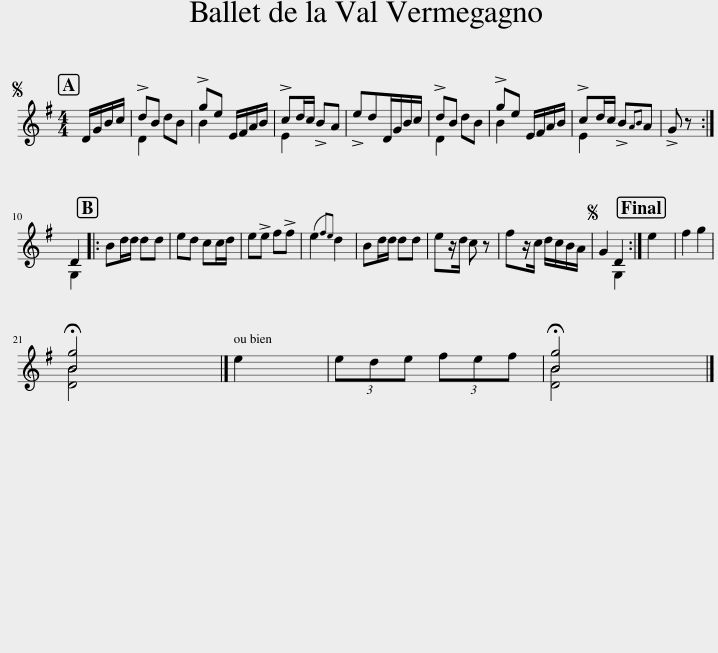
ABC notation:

X:1
%%score ( 1 2 )
L:1/8
M:4/4
I:linebreak $
K:G
V:1 treble
V:2 treble
V:1
S D/G/B/c/ | !>!dB dB | !>!ge E/F/A/B/ | !>!cd/c/ !>!BA | !>!edD/G/B/c/ | %5
 !>!dB dB | !>!ge E/F/A/B/ | !>!cd/c/ !>!B{AB}A | !>!G z :|$ D2 |: %10
 Bd/d/ dd | ed cc/d/ | e!>!e f!>!f | (e2{fe)} d2 | Bd/d/ dd | %15
 ez/d/ c z | fz/c/ d/c/B/A/ |S G2 D2 :| e2 | f2 g2 |$ %20
 !fermata![Bg]4 |] e2 | (3ede (3fef | !fermata![Bg]4 |] %24
V:2
 x2 | D2 x2 | B2 x2 | E2 x2 | x4 | %5
 D2 x2 | B2 x2 | E2 x2 | x2 :|$ G,2 |: %10
 x4 | x4 | x4 | x4 | x4 | %15
 x4 | x4 | x2 G,2 :| x2 | x4 |$ %20
 [DB]4 |] x2 | x4 | [DB]4 |] %24
